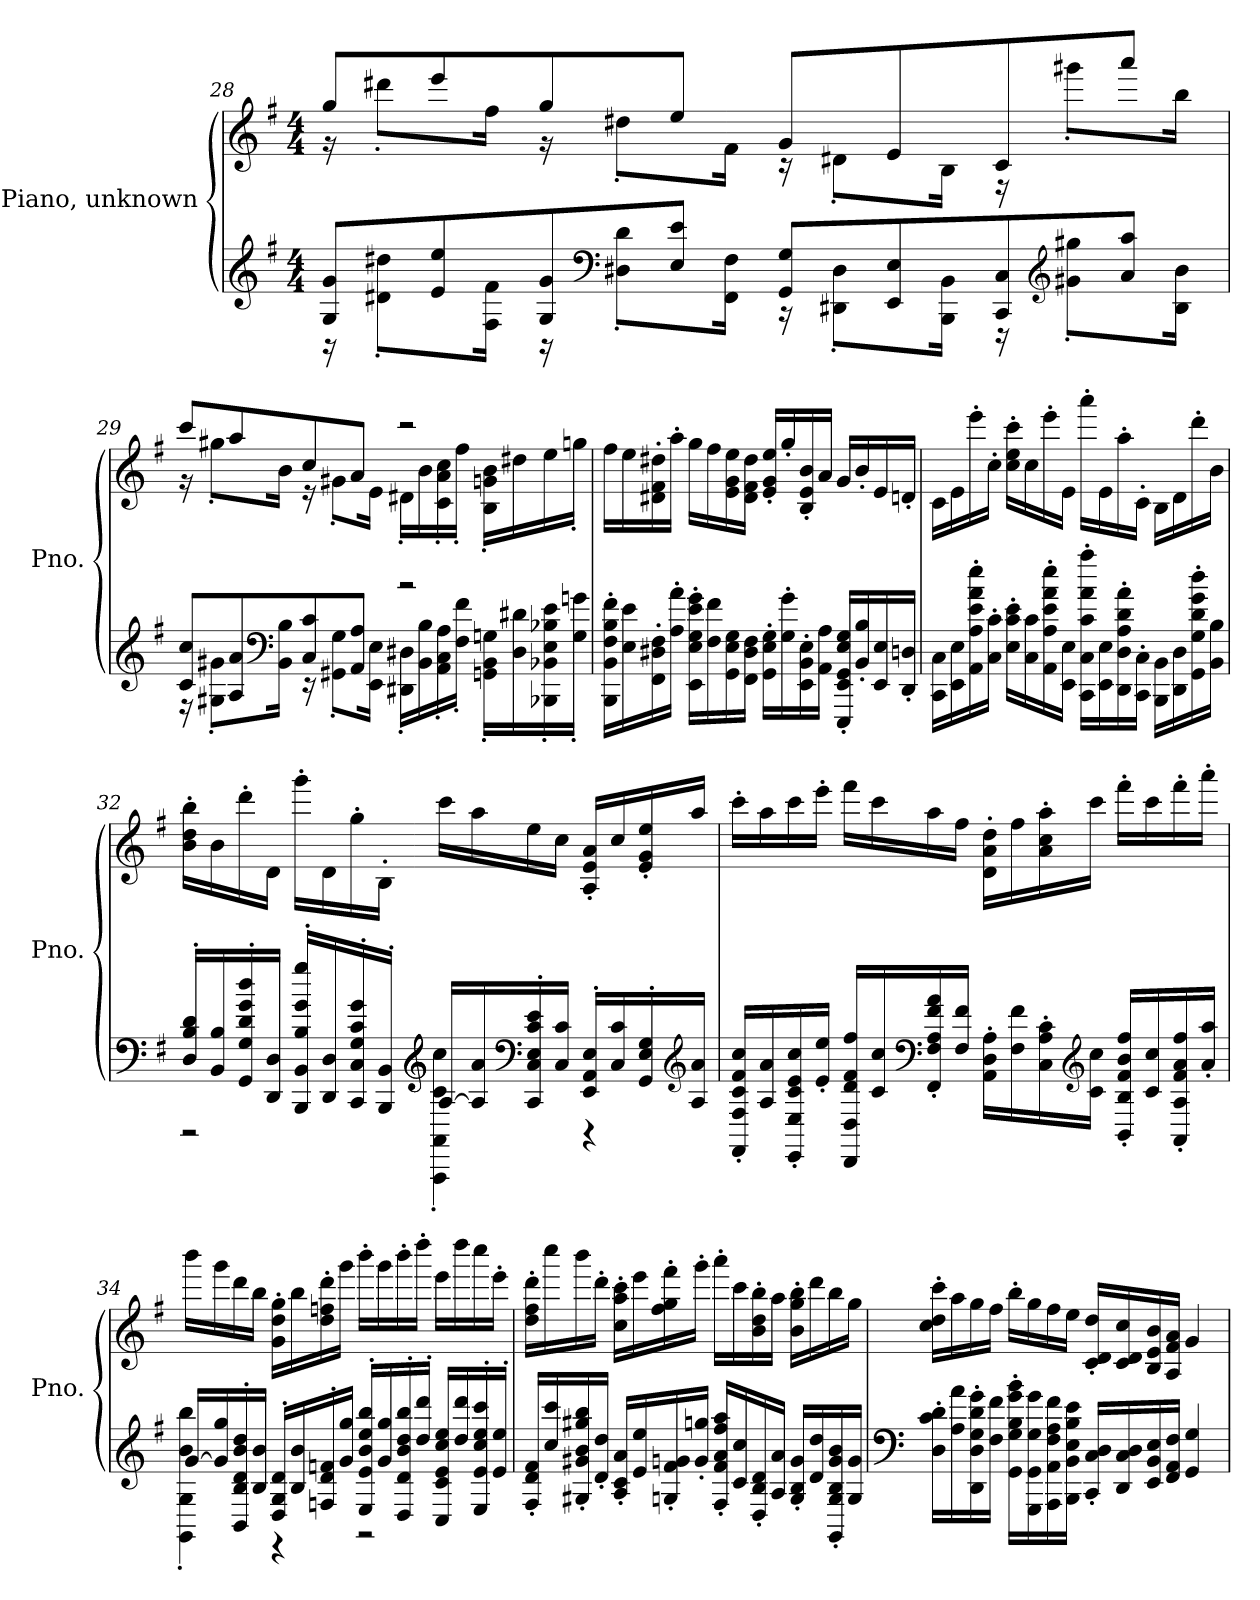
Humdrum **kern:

**kern	**kern
*part1	*part1
*staff2	*staff1
*I"Piano, unknown	*
*I'Pno.	*
!!LO:LB:g=z
*clefG2	*clefG2
*k[f#]	*k[f#]
*M4/4	*M4/4
=28	=28
*^	*^
8G/ 8g/L	16r	8gg/L	16r
.	8d#X\' 8dd#X\'L	.	8ddd#X'\L
8e/ 8ee/	.	8eee/	.
.	16F#\ 16f#\Jk	.	16ff#\Jk
8G/ 8g/	16r	8gg/	16r
*clefF4	*	*	*
.	8D#X\' 8d#\'L	.	8dd#X'\L
8E/ 8e/J	.	8ee/J	.
.	16FF#\ 16F#\Jk	.	16f#\Jk
8GG/ 8G/L	16r	8g/L	16r
.	8DD#X\' 8D#\'L	.	8d#X'\L
8EE/ 8E/	.	8e/	.
.	16BBB\ 16BB\Jk	.	16B\Jk
8CC/ 8C/	16r	8c/	16r
*clefG2	*	*	*
.	8g#X\' 8gg#X\'L	.	8ggg#X'\L
8a/ 8aa/J	.	8aaa/J	.
.	16B\ 16b\Jk	.	16bb\Jk
!!LO:LB:g=z	!!
=29	=29	=29	=29
8c/ 8cc/L	16r	8ccc/L	16r
.	8G#X\' 8g#X\'L	.	8gg#X'\L
8A/ 8a/	.	8aa/	.
*clefF4	*	*	*
.	16BB\ 16B\Jk	.	16b\Jk
8C/ 8c/	16r	8cc/	16r
.	8GG#X\' 8G#\'L	.	8g#X'\L
8AA/ 8A/J	.	8a/J	.
.	16EE\ 16E\Jk	.	16e\Jk
2r	16DD#X\' 16D#X\'LL	2r	16d#X'\LL
.	16BB\ 16B\	.	16b\
.	16AA\' 16C\' 16A\'	.	16c\' 16a\' 16cc\'
.	16F#\' 16f#\'JJ	.	16ff#'\JJ
.	16GGn\' 16BB\' 16Gn\'LL	.	16B\' 16gn\' 16b\'LL
.	16D#\ 16d#X\	.	16dd#X\
.	16BBB-X\' 16BB-X\' 16E\' 16B-X\' 16e\'	.	16ee\
.	16G\' 16gn\'JJ	.	16ggn'\JJ
*v	*v	*	*
*	*v	*v
=30	=30
16BBB\' 16BB\' 16F#\' 16B\' 16f#\'LL	16ff#\LL
16E\ 16e\	16ee\
16FF#\' 16D#X\' 16F#\'	16d#X\' 16f#\' 16dd#X\'
16A\' 16a\'JJ	16aa'\JJ
16EE\' 16E\' 16G\' 16e\' 16g\'LL	16gg\LL
16F#\ 16f#\	16ff#\
16GG\ 16E\ 16G\	16e\ 16g\ 16ee\
16FF#\ 16D#\ 16F#\JJ	16d#\ 16f#\ 16dd#\JJ
16GG\' 16E\' 16G\'LL	16e/' 16g/' 16ee/'LL
16G\' 16g\'	16gg'/
16EE\' 16BB\' 16E\'	16B/' 16e/' 16b/'
16AA\ 16A\JJ	16a/JJ
16EEE/' 16EE/' 16GG/' 16E/' 16G/'LL	16g/LL
16BB/' 16B/'	16b'/
16EE/ 16E/	16e/
16DD/' 16Dn/'JJ	16dn'/JJ
!!LO:LB:g=z
=31	=31
16CC\ 16C\LL	16c\LL
16EE\ 16E\	16e\
16AA\' 16A\' 16e\' 16a\' 16ee\'	16eee'\
16C\' 16c\'JJ	16cc'\JJ
16E\' 16c\' 16e\'LL	16cc\' 16ee\' 16ccc\'LL
16C\ 16c\	16cc\
16AA\' 16A\' 16e\' 16a\' 16ee\'	16eee'\
16EE\ 16E\JJ	16e\JJ
16CC\' 16C\' 16c\' 16a\' 16aa\'LL	16aaa'\LL
16EE\ 16E\	16e\
16DD\' 16D\' 16A\' 16d\' 16a\'	16aa'\
16CC\' 16C\'JJ	16c'\JJ
16BBB\ 16BB\LL	16B\LL
16DD\ 16D\	16d\
16GG\' 16G\' 16d\' 16g\' 16dd\'	16ddd'\
16BB\ 16B\JJ	16b\JJ
=32	=32
*^	*
16D/' 16B/' 16d/'LL	2r	16b\' 16dd\' 16bb\'LL
16BB/ 16B/	.	16b\
16GG/' 16G/' 16d/' 16g/' 16dd/'	.	16ddd'\
16DD/ 16D/JJ	.	16d\JJ
16BBB/' 16BB/' 16B/' 16g/' 16gg/'LL	.	16ggg'\LL
16DD/ 16D/	.	16d\
16CC/' 16C/' 16G/' 16c/' 16g/'	.	16gg'\
16BBB/' 16BB/'JJ	.	16B'\JJ
*clefG2	*	*
[16A/LL	4AAA\' 4AA\' 4c\' 4cc\'	16ccc\LL
16A/] 16a/	.	16aa\
*clefF4	*	*
16CC/' 16C/' 16E/' 16c/' 16e/'	.	16ee\
16C/ 16c/JJ	.	16cc\JJ
16EE/' 16AA/' 16E/'LL	4r	16A/' 16e/' 16a/'LL
16C/ 16c/	.	16cc/
16GG/' 16E/' 16G/'	.	16e/' 16g/' 16ee/'
*clefG2	*	*
16A/ 16a/JJ	.	16aa/JJ
*v	*v	*
!!LO:LB:g=z
=33	=33
16FF#/' 16F#/' 16c/' 16f#/' 16cc/'LL	16ccc'\LL
16A/ 16a/	16aa\
16EE/' 16E/' 16c/' 16e/' 16cc/'	16ccc\
16e/' 16ee/'JJ	16eee'\JJ
16DD/ 16D/ 16d/ 16f#/ 16ff#/LL	16fff#\LL
16c/ 16cc/	16ccc\
*clefF4	*
16FF#/' 16F#/' 16A/' 16f#/' 16a/'	16aa\
16F#/ 16f#/JJ	16ff#\JJ
16AA\' 16D\' 16A\'LL	16d\' 16a\' 16dd\'LL
16F#\ 16f#\	16ff#\
16C\' 16A\' 16c\'	16a\' 16cc\' 16aa\'
*clefG2	*
16c\ 16cc\JJ	16ccc\JJ
16BB/' 16B/' 16f#/' 16b/' 16ff#/'LL	16fff#'\LL
16c/ 16cc/	16ccc\
16AA/' 16A/' 16f#/' 16a/' 16ff#/'	16fff#'\
16a/' 16aa/'JJ	16aaa'\JJ
!!LO:PB:g=z
=34	=34
*^	*
[16g/LL	4GG\' 4G\' 4b\' 4bb\'	16bbb\LL
16g/] 16gg/	.	16ggg\
16BB/' 16B/' 16d/' 16b/' 16dd/'	.	16ddd\
16B/ 16b/JJ	.	16bb\JJ
16D/' 16G/' 16d/'LL	4r	16g\' 16dd\' 16gg\'LL
16B/ 16b/	.	16bb\
16Fn/' 16d/' 16fn/'	.	16dd\' 16ffn\' 16ddd\'
16g/ 16gg/JJ	.	16ggg\JJ
16E/' 16e/' 16b/' 16ee/' 16bb/'LL	2r	16bbb'\LL
16g/ 16gg/	.	16ggg\
16D/' 16d/' 16b/' 16dd/' 16bb/'	.	16bbb'\
16dd/' 16ddd/'JJ	.	16dddd'\JJ
16C/ 16c/ 16e/ 16cc/ 16ee/LL	.	16eee\LL
16dd/ 16ddd/	.	16dddd\
16E/' 16e/' 16cc/' 16ee/' 16ccc/'	.	16cccc\
16e/' 16ee/'JJ	.	16eee'\JJ
*v	*v	*
!!LO:LB:g=z
=35	=35
16F#/' 16d/' 16f#/'LL	16dd\' 16ff#\' 16ddd\'LL
16cc/ 16ccc/	16cccc\
16G#X/' 16g#X/' 16b/' 16gg#X/' 16bb/'	16bbb\
16d/' 16dd/'JJ	16ddd'\JJ
16A/' 16c/' 16a/'LL	16cc\' 16aa\' 16ccc\'LL
16e/ 16ee/	16eee\
16Gn/' 16f#/' 16gn/'	16ff#\' 16gg\' 16fff#\'
16g/' 16ggn/'JJ	16ggg'\JJ
16F#/' 16f#/' 16a/' 16ff#/' 16aa/'LL	16aaa'\LL
16c/ 16cc/	16ccc\
16D/' 16B/' 16d/'	16b\' 16dd\' 16bb\'
16A/ 16a/JJ	16aa\JJ
16G/' 16B/' 16g/'LL	16b\' 16gg\' 16bb\'LL
16d/ 16dd/	16ddd\
16GG/' 16G/' 16B/' 16g/' 16b/'	16bb\
16G/ 16g/JJ	16gg\JJ
=36	=36
*clefF4	*
16D\' 16c\' 16d\'LL	16cc\' 16dd\' 16ccc\'LL
16A\ 16a\	16aa\
16DD\' 16D\' 16G\' 16d\' 16g\'	16gg\
16F#\ 16f#\JJ	16ff#\JJ
16GG\' 16G\' 16B\' 16g\' 16b\'LL	16bb'\LL
16GGG\ 16GG\ 16G\ 16g\	16gg\
16AAA\ 16AA\ 16F#\ 16A\ 16f#\	16ff#\
16BBB\ 16BB\ 16E\ 16B\ 16e\JJ	16ee\JJ
16CC/' 16C/' 16D/'LL	16c/' 16d/' 16dd/'LL
16DD/ 16C/ 16D/	16c/ 16d/ 16cc/
16EE/ 16BB/ 16E/	16B/ 16e/ 16b/
16FF#/ 16AA/ 16F#/JJ	16A/ 16f#/ 16a/JJ
4GG/ 4G/	4g/
=	=
*-	*-
